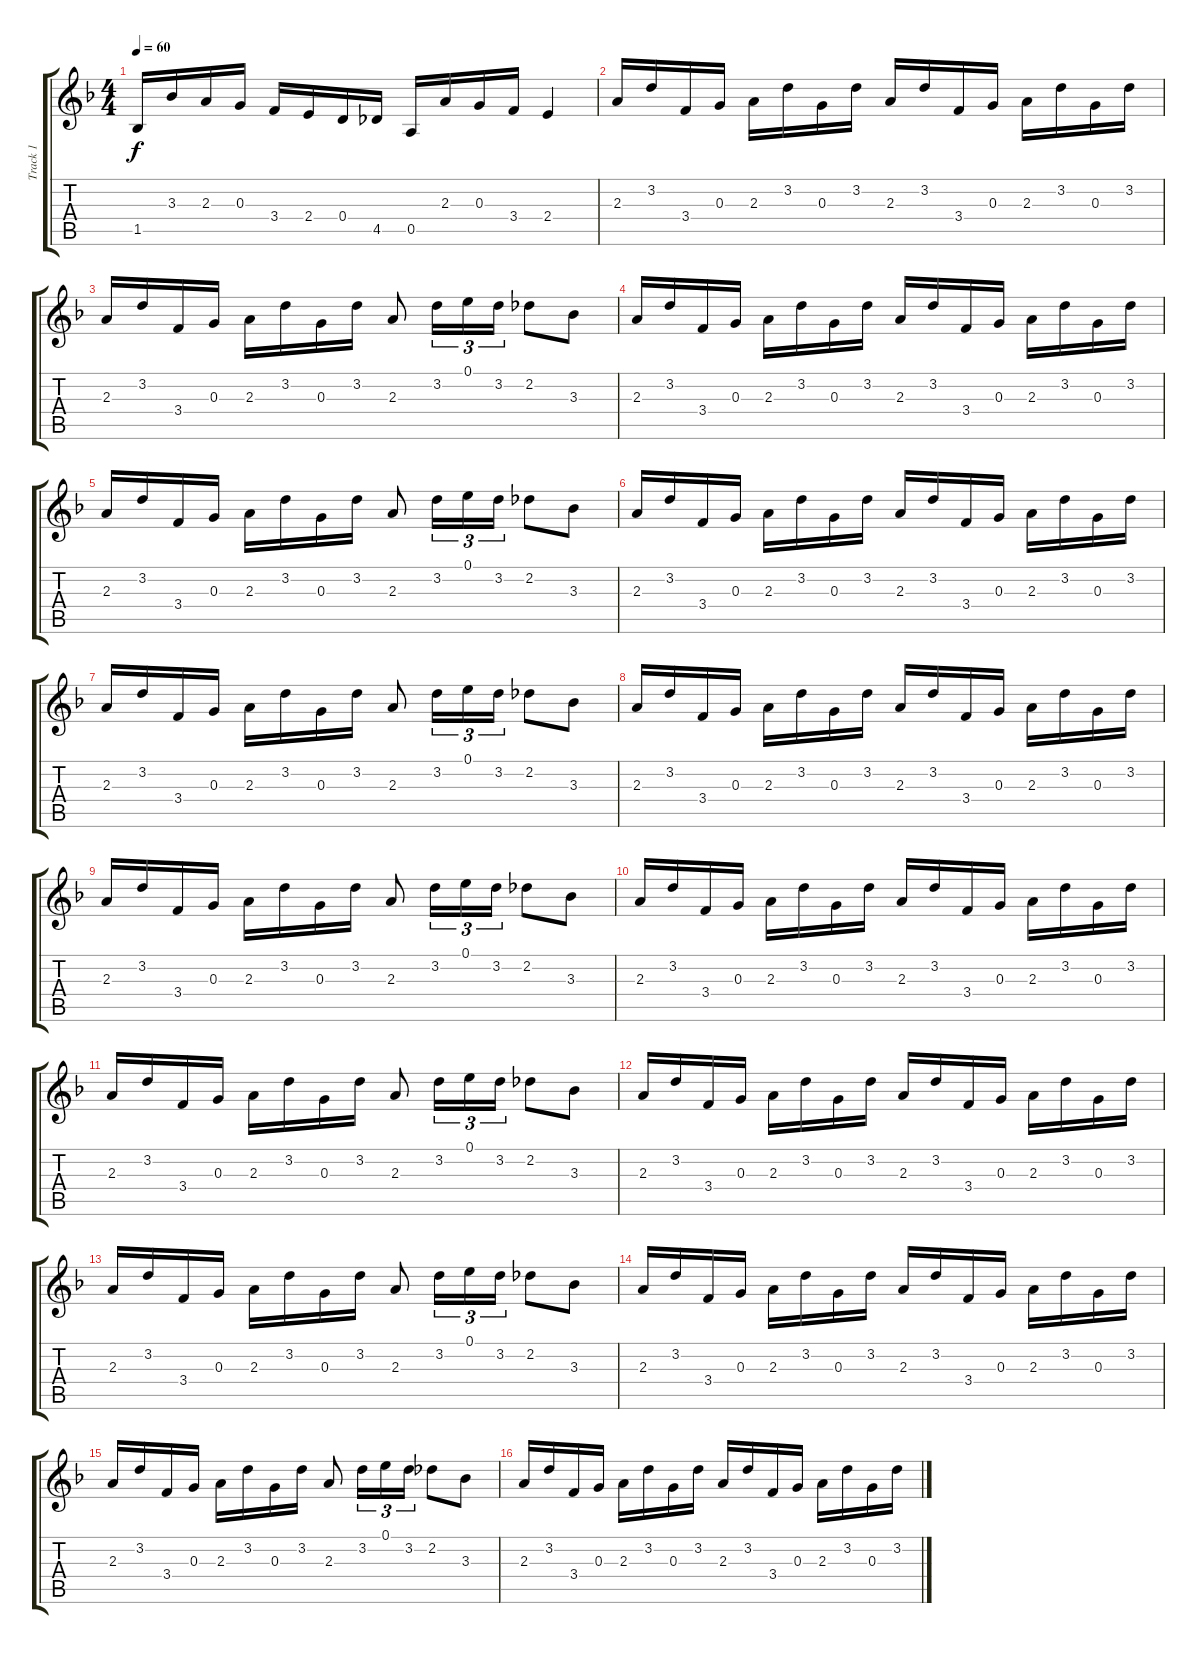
\track ("Track 1" "Track 1") {instrument acousticguitarsteel}
\staff {score tabs}
\tuning (E4 B3 G3 D3 A2 E2) {hide}
\ts (4 4)
\tempo 60
\clef g2
\ks dminor
1.5.16{dy f} 3.3.16 2.3.16 0.3.16 3.4.16 2.4.16 0.4.16 4.5.16 0.5.16 2.3.16 0.3.16 3.4.16 2.4.4 |
2.3.16 3.2.16 3.4.16 0.3.16 2.3.16 3.2.16 0.3.16 3.2.16 2.3.16 3.2.16 3.4.16 0.3.16 2.3.16 3.2.16 0.3.16 3.2.16 |
2.3.16 3.2.16 3.4.16 0.3.16 2.3.16 3.2.16 0.3.16 3.2.16 2.3.8 3.2.16{tu (3 2)} 0.1.16{tu (3 2)} 3.2.16{tu (3 2)} 2.2.8 3.3.8 |
2.3.16 3.2.16 3.4.16 0.3.16 2.3.16 3.2.16 0.3.16 3.2.16 2.3.16 3.2.16 3.4.16 0.3.16 2.3.16 3.2.16 0.3.16 3.2.16 |
2.3.16 3.2.16 3.4.16 0.3.16 2.3.16 3.2.16 0.3.16 3.2.16 2.3.8 3.2.16{tu (3 2)} 0.1.16{tu (3 2)} 3.2.16{tu (3 2)} 2.2.8 3.3.8 |
2.3.16 3.2.16 3.4.16 0.3.16 2.3.16 3.2.16 0.3.16 3.2.16 2.3.16 3.2.16 3.4.16 0.3.16 2.3.16 3.2.16 0.3.16 3.2.16 |
2.3.16 3.2.16 3.4.16 0.3.16 2.3.16 3.2.16 0.3.16 3.2.16 2.3.8 3.2.16{tu (3 2)} 0.1.16{tu (3 2)} 3.2.16{tu (3 2)} 2.2.8 3.3.8 |
2.3.16 3.2.16 3.4.16 0.3.16 2.3.16 3.2.16 0.3.16 3.2.16 2.3.16 3.2.16 3.4.16 0.3.16 2.3.16 3.2.16 0.3.16 3.2.16 |
2.3.16 3.2.16 3.4.16 0.3.16 2.3.16 3.2.16 0.3.16 3.2.16 2.3.8 3.2.16{tu (3 2)} 0.1.16{tu (3 2)} 3.2.16{tu (3 2)} 2.2.8 3.3.8 |
2.3.16 3.2.16 3.4.16 0.3.16 2.3.16 3.2.16 0.3.16 3.2.16 2.3.16 3.2.16 3.4.16 0.3.16 2.3.16 3.2.16 0.3.16 3.2.16 |
2.3.16 3.2.16 3.4.16 0.3.16 2.3.16 3.2.16 0.3.16 3.2.16 2.3.8 3.2.16{tu (3 2)} 0.1.16{tu (3 2)} 3.2.16{tu (3 2)} 2.2.8 3.3.8 |
2.3.16 3.2.16 3.4.16 0.3.16 2.3.16 3.2.16 0.3.16 3.2.16 2.3.16 3.2.16 3.4.16 0.3.16 2.3.16 3.2.16 0.3.16 3.2.16 |
2.3.16 3.2.16 3.4.16 0.3.16 2.3.16 3.2.16 0.3.16 3.2.16 2.3.8 3.2.16{tu (3 2)} 0.1.16{tu (3 2)} 3.2.16{tu (3 2)} 2.2.8 3.3.8 |
2.3.16 3.2.16 3.4.16 0.3.16 2.3.16 3.2.16 0.3.16 3.2.16 2.3.16 3.2.16 3.4.16 0.3.16 2.3.16 3.2.16 0.3.16 3.2.16 |
2.3.16 3.2.16 3.4.16 0.3.16 2.3.16 3.2.16 0.3.16 3.2.16 2.3.8 3.2.16{tu (3 2)} 0.1.16{tu (3 2)} 3.2.16{tu (3 2)} 2.2.8 3.3.8 |
2.3.16 3.2.16 3.4.16 0.3.16 2.3.16 3.2.16 0.3.16 3.2.16 2.3.16 3.2.16 3.4.16 0.3.16 2.3.16 3.2.16 0.3.16 3.2.16
